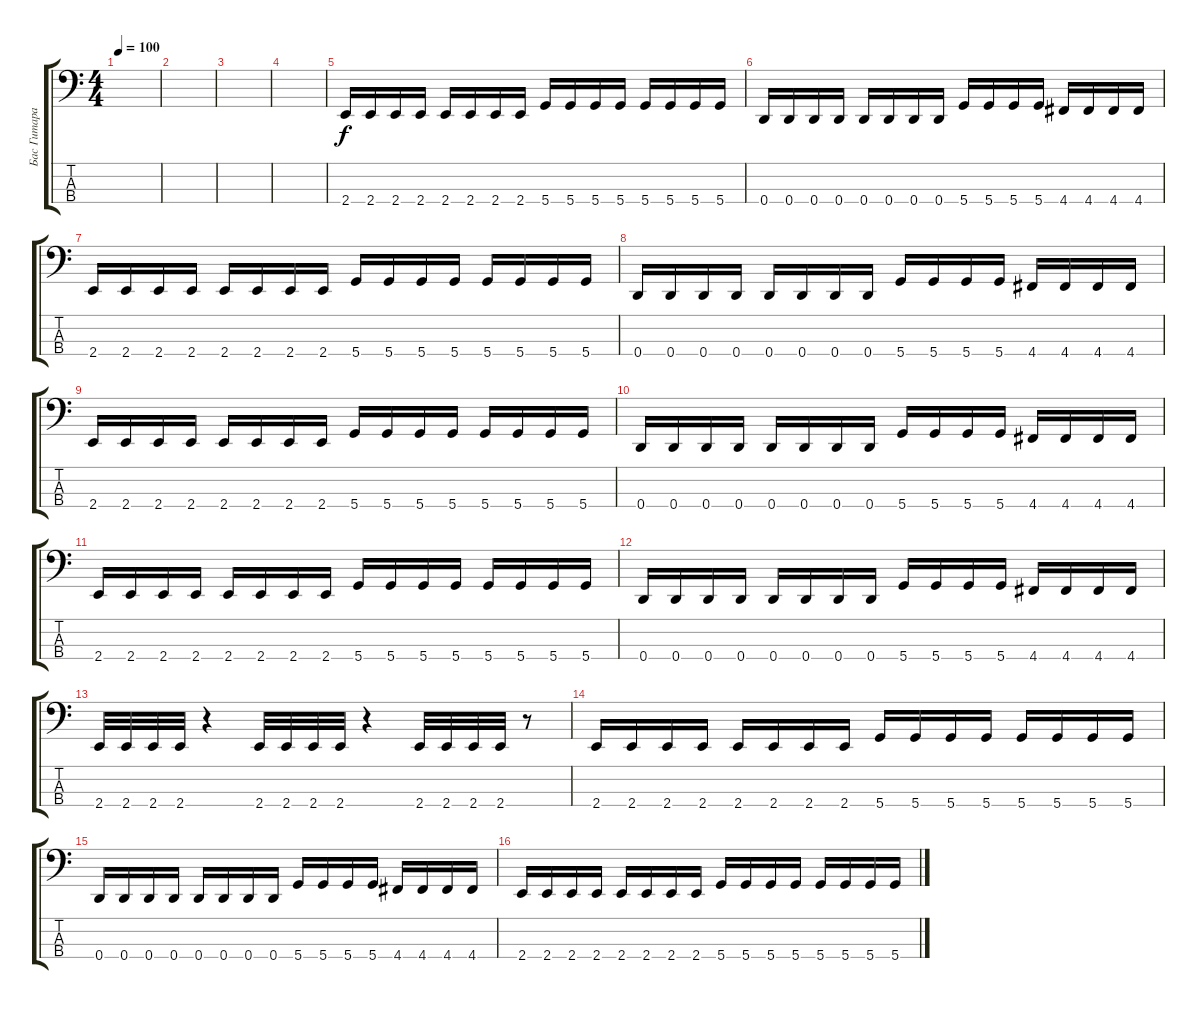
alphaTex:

\track ("Бас Гитара (Cone)" "Бас Гитара") {instrument electricbasspick}
\staff {score tabs}
\tuning (G2 D2 A1 D1) {hide}
\ts (4 4)
\tempo 100
\clef f4
\ks c
|
|
|
|
2.4.16 2.4.16 2.4.16 2.4.16 2.4.16 2.4.16 2.4.16 2.4.16 5.4.16 5.4.16 5.4.16 5.4.16 5.4.16 5.4.16 5.4.16 5.4.16 |
0.4.16 0.4.16 0.4.16 0.4.16 0.4.16 0.4.16 0.4.16 0.4.16 5.4.16 5.4.16 5.4.16 5.4.16 4.4.16 4.4.16 4.4.16 4.4.16 |
2.4.16 2.4.16 2.4.16 2.4.16 2.4.16 2.4.16 2.4.16 2.4.16 5.4.16 5.4.16 5.4.16 5.4.16 5.4.16 5.4.16 5.4.16 5.4.16 |
0.4.16 0.4.16 0.4.16 0.4.16 0.4.16 0.4.16 0.4.16 0.4.16 5.4.16 5.4.16 5.4.16 5.4.16 4.4.16 4.4.16 4.4.16 4.4.16 |
2.4.16 2.4.16 2.4.16 2.4.16 2.4.16 2.4.16 2.4.16 2.4.16 5.4.16 5.4.16 5.4.16 5.4.16 5.4.16 5.4.16 5.4.16 5.4.16 |
0.4.16 0.4.16 0.4.16 0.4.16 0.4.16 0.4.16 0.4.16 0.4.16 5.4.16 5.4.16 5.4.16 5.4.16 4.4.16 4.4.16 4.4.16 4.4.16 |
2.4.16 2.4.16 2.4.16 2.4.16 2.4.16 2.4.16 2.4.16 2.4.16 5.4.16 5.4.16 5.4.16 5.4.16 5.4.16 5.4.16 5.4.16 5.4.16 |
0.4.16 0.4.16 0.4.16 0.4.16 0.4.16 0.4.16 0.4.16 0.4.16 5.4.16 5.4.16 5.4.16 5.4.16 4.4.16 4.4.16 4.4.16 4.4.16 |
2.4.32 2.4.32 2.4.32 2.4.32 r.4 2.4.32 2.4.32 2.4.32 2.4.32 r.4 2.4.32 2.4.32 2.4.32 2.4.32 r.8 |
2.4.16 2.4.16 2.4.16 2.4.16 2.4.16 2.4.16 2.4.16 2.4.16 5.4.16 5.4.16 5.4.16 5.4.16 5.4.16 5.4.16 5.4.16 5.4.16 |
0.4.16 0.4.16 0.4.16 0.4.16 0.4.16 0.4.16 0.4.16 0.4.16 5.4.16 5.4.16 5.4.16 5.4.16 4.4.16 4.4.16 4.4.16 4.4.16 |
2.4.16 2.4.16 2.4.16 2.4.16 2.4.16 2.4.16 2.4.16 2.4.16 5.4.16 5.4.16 5.4.16 5.4.16 5.4.16 5.4.16 5.4.16 5.4.16
